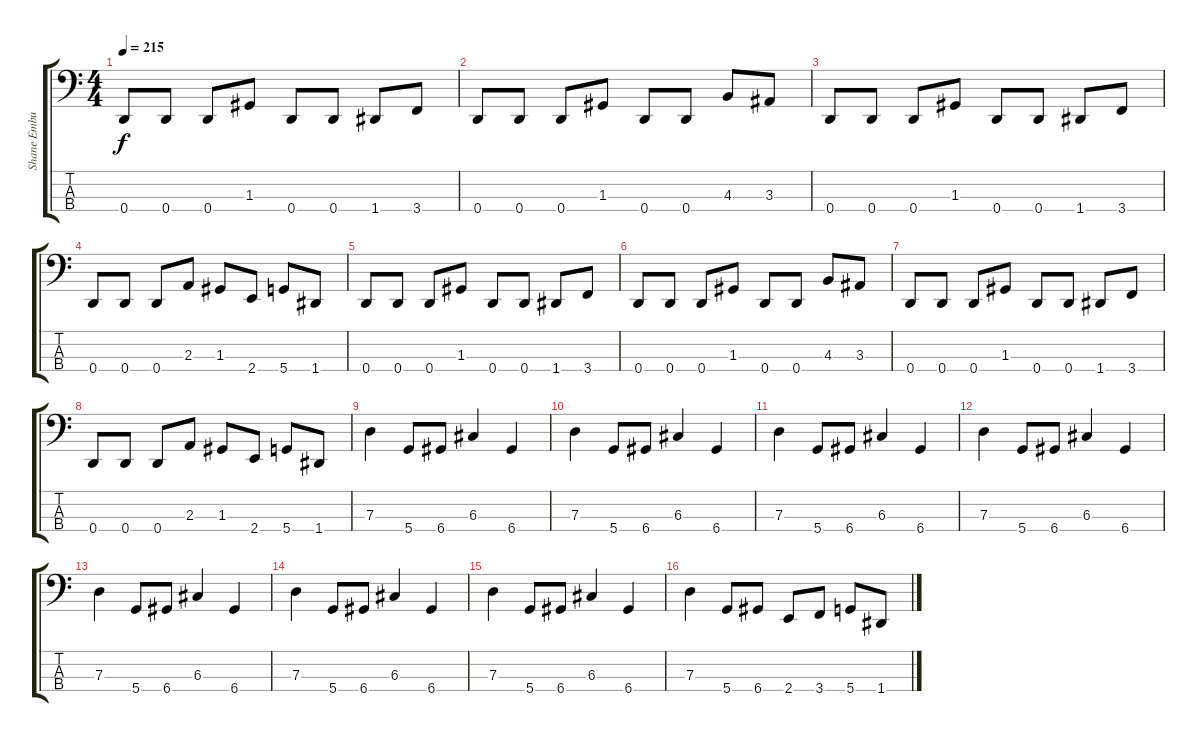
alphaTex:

\track ("Shane Embury (Bass)" "Shane Embu") {instrument electricbassfinger}
\staff {score tabs}
\tuning (F2 C2 G1 D1) {hide}
\ts (4 4)
\tempo 215
\clef f4
\ks c
0.4.8{dy f} 0.4.8 0.4.8 1.3.8 0.4.8 0.4.8 1.4.8 3.4.8 |
0.4.8 0.4.8 0.4.8 1.3.8 0.4.8 0.4.8 4.3.8 3.3.8 |
0.4.8 0.4.8 0.4.8 1.3.8 0.4.8 0.4.8 1.4.8 3.4.8 |
0.4.8 0.4.8 0.4.8 2.3.8 1.3.8 2.4.8 5.4.8 1.4.8 |
0.4.8 0.4.8 0.4.8 1.3.8 0.4.8 0.4.8 1.4.8 3.4.8 |
0.4.8 0.4.8 0.4.8 1.3.8 0.4.8 0.4.8 4.3.8 3.3.8 |
0.4.8 0.4.8 0.4.8 1.3.8 0.4.8 0.4.8 1.4.8 3.4.8 |
0.4.8 0.4.8 0.4.8 2.3.8 1.3.8 2.4.8 5.4.8 1.4.8 |
7.3.4 5.4.8 6.4.8 6.3.4 6.4.4 |
7.3.4 5.4.8 6.4.8 6.3.4 6.4.4 |
7.3.4 5.4.8 6.4.8 6.3.4 6.4.4 |
7.3.4 5.4.8 6.4.8 6.3.4 6.4.4 |
7.3.4 5.4.8 6.4.8 6.3.4 6.4.4 |
7.3.4 5.4.8 6.4.8 6.3.4 6.4.4 |
7.3.4 5.4.8 6.4.8 6.3.4 6.4.4 |
7.3.4 5.4.8 6.4.8 2.4.8 3.4.8 5.4.8 1.4.8
